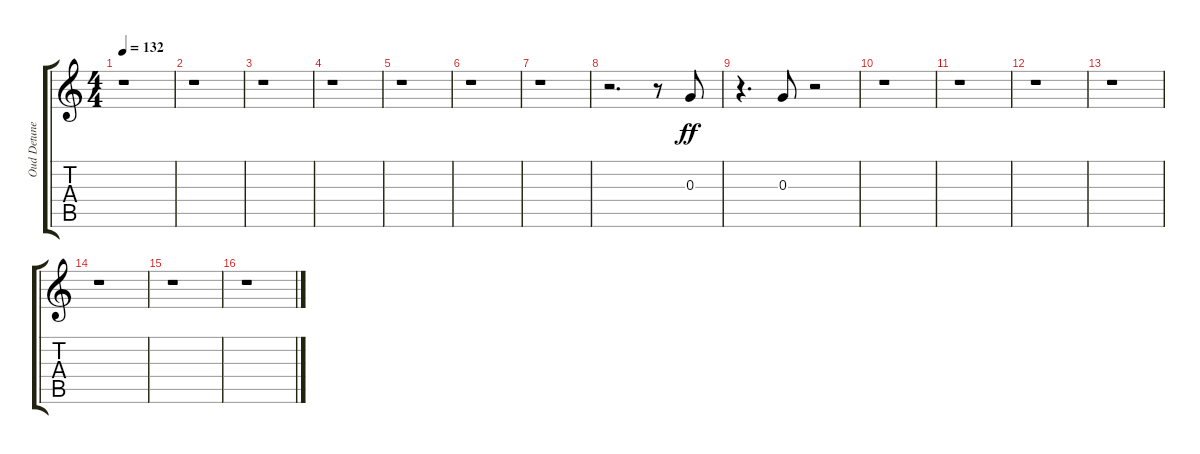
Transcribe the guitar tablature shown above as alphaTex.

\track ("Oud Detune" "Oud Detune") {instrument banjo}
\staff {score tabs}
\tuning (E4 B3 G3 D3 A2 E2) {hide}
\displaytranspose 12
\ts (4 4)
\tempo 132
\clef g2
\ks c
r.1{dy ff} |
r.1 |
r.1 |
r.1 |
r.1 |
r.1 |
r.1 |
r.2{d} r.8 0.3.8 |
r.4{d} 0.3.8 r.2 |
r.1 |
r.1 |
r.1 |
r.1 |
r.1 |
r.1 |
r.1
